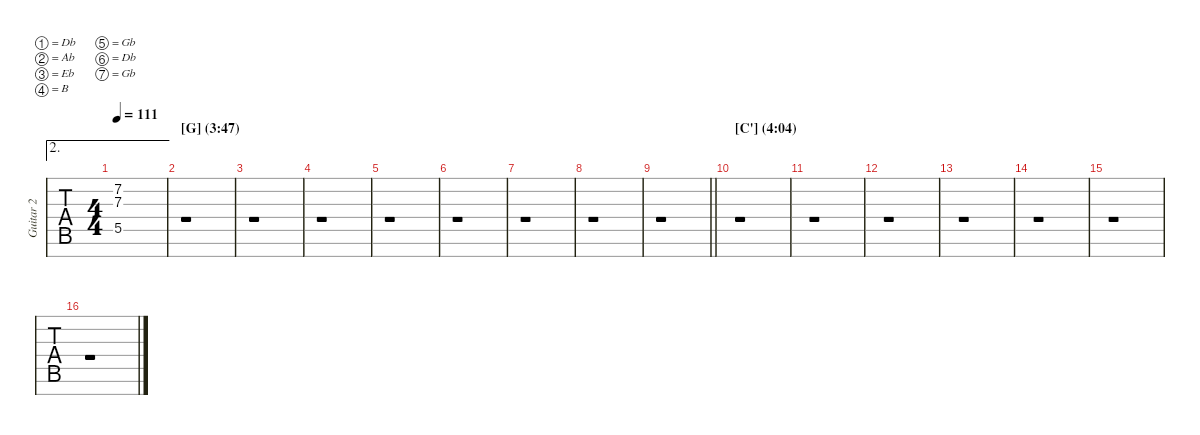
\defaultSystemsLayout 4
\hideDynamics
\bracketExtendMode nobrackets
\multiTrackTrackNamePolicy allsystems
\firstSystemTrackNameMode fullname
\otherSystemsTrackNameMode fullname
\otherSystemsTrackNameOrientation horizontal
\track ("Guitar 2" "Gtr. 2") {instrument overdrivenguitar}
\staff {tabs}
\tuning (Db4 Ab3 Eb3 B2 Gb2 Db2 Gb1)
\ae 2
\ts (4 4)
\scale
0.997362
\tempo 111
\accidentals auto
\clef g2
\ottava regular
\simile none
\ks c
(7.2{t acc #} 7.3{t acc #} 5.5{t}).1{dy mf} |
\section ("" "[G] (3:47)")
\scale
0.999617 r.1 |
\scale
1.00231 r.1 |
\scale
1.00231 r.1 |
\scale
0.995764 r.1 |
\scale
1.00232 r.1 |
\scale
0.999624 r.1 |
\scale
0.999623 r.1 |
\scale
0.998438
\barLineRight lightlight
r.1 |
\section ("" "[C'] (4:04)")
\scale
1.00145 r.1 |
\scale
1.00145 r.1 |
\scale
0.99876 r.1 |
\scale
0.998337 r.1 |
\scale
0.986301 r.1 |
\scale
0.986301 r.1 |
\scale
0.986301 r.1
